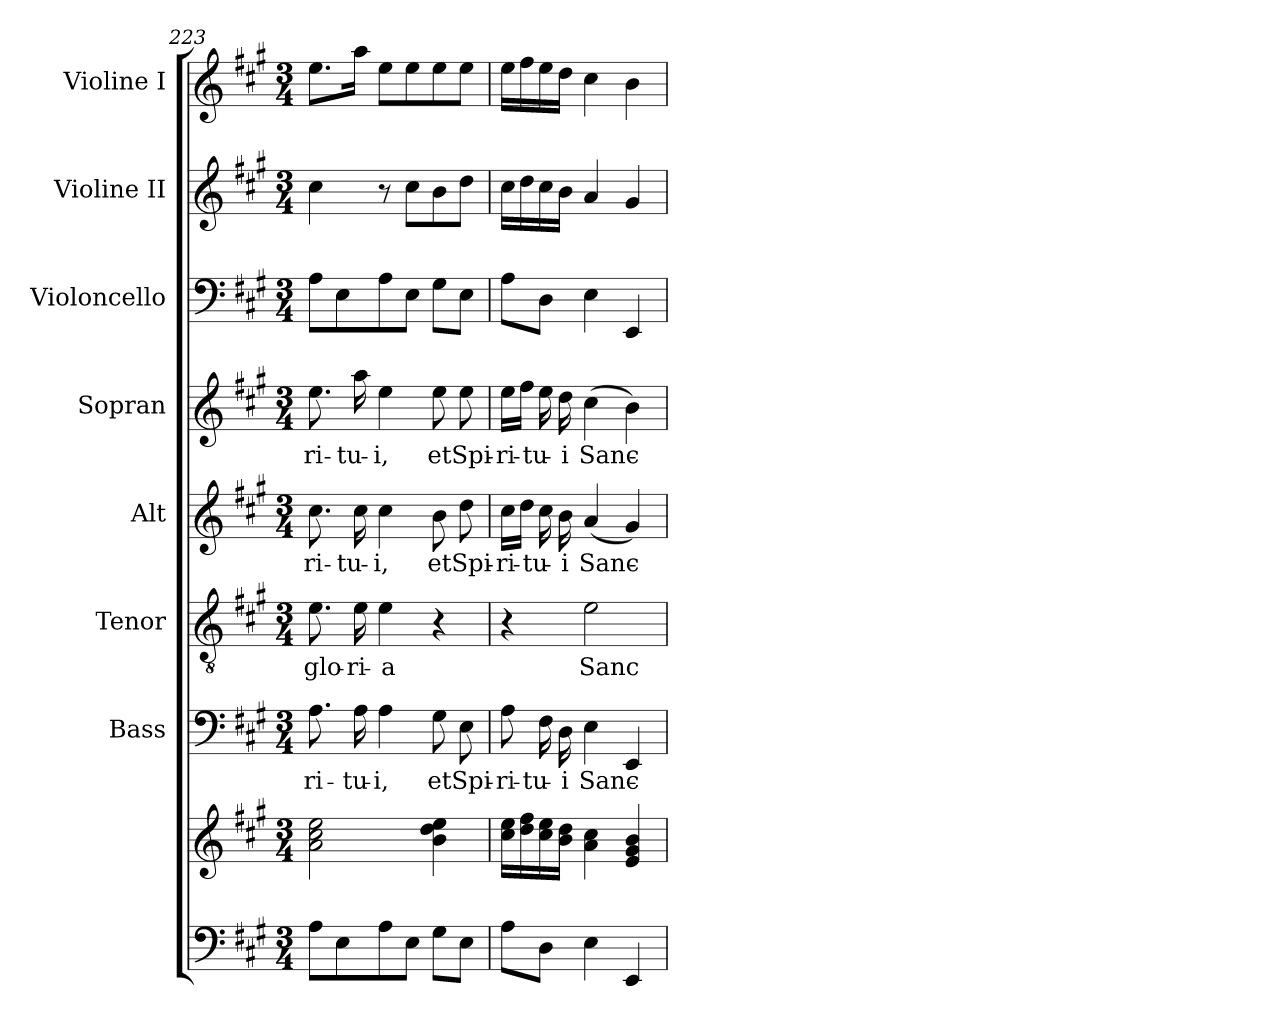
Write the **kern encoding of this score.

**kern	**kern	**kern	**text	**kern	**text	**kern	**text	**kern	**text	**kern	**kern	**kern
*part8	*part8	*part7	*part7	*part6	*part6	*part5	*part5	*part4	*part4	*part3	*part2	*part1
*staff9	*staff8	*staff7	*staff7	*staff6	*staff6	*staff5	*staff5	*staff4	*staff4	*staff3	*staff2	*staff1
*	*	*I"Bass	*	*I"Tenor	*	*I"Alt	*	*I"Sopran	*	*I"Violoncello	*I"Violine II	*I"Violine I
*	*	*I'B.	*	*I'T.	*	*I'A.	*	*I'S.	*	*I'Vc.	*I'Vl. II	*I'Vl. I
*clefF4	*clefG2	*clefF4	*	*clefGv2	*	*clefG2	*	*clefG2	*	*clefF4	*clefG2	*clefG2
*	*	*	*	*	*	*	*	*	*	*ITrd7c12	*	*
*k[f#c#g#]	*k[f#c#g#]	*k[f#c#g#]	*	*k[f#c#g#]	*	*k[f#c#g#]	*	*k[f#c#g#]	*	*k[f#c#g#]	*k[f#c#g#]	*k[f#c#g#]
*A:	*A:	*A:	*	*A:	*	*A:	*	*A:	*	*A:	*A:	*A:
*M3/4	*M3/4	*M3/4	*	*M3/4	*	*M3/4	*	*M3/4	*	*M3/4	*M3/4	*M3/4
=223	=223	=223	=223	=223	=223	=223	=223	=223	=223	=223	=223	=223
!	!	!	!LO:LY:b	!	!LO:LY:b	!	!LO:LY:b	!	!LO:LY:b	!	!	!
8A\L	2a\ 2cc#\ 2ee\	8.A\	-ri-	8.e\	glo-	8.cc#\	-ri-	8.ee\	-ri-	8AA\L	4cc#\	8.ee\L
8E\	.	.	.	.	.	.	.	.	.	8EE\	.	.
!	!	!	!LO:LY:b	!	!LO:LY:b	!	!LO:LY:b	!	!LO:LY:b	!	!	!
.	.	16A\	-tu-	16e\	-ri-	16cc#\	-tu-	16aa\	-tu-	.	.	16aa\Jk
!	!	!	!LO:LY:b	!	!LO:LY:b	!	!LO:LY:b	!	!LO:LY:b	!	!	!
8A\	.	4A\	-i,	4e\	-a	4cc#\	-i,	4ee\	-i,	8AA\	8r	8ee\L
8E\J	.	.	.	.	.	.	.	.	.	8EE\J	8cc#\L	8ee\
!	!	!	!LO:LY:b	!	!	!	!LO:LY:b	!	!LO:LY:b	!	!	!
8G#\L	4b\ 4dd\ 4ee\	8G#\	et	4r	.	8b\	et	8ee\	et	8GG#\L	8b\	8ee\
!	!	!	!LO:LY:b	!	!	!	!LO:LY:b	!	!LO:LY:b	!	!	!
8E\J	.	8E\	Spi-	.	.	8dd\	Spi-	8ee\	Spi-	8EE\J	8dd\J	8ee\J
=224	=224	=224	=224	=224	=224	=224	=224	=224	=224	=224	=224	=224
!	!	!	!LO:LY:b	!	!	!	!LO:LY:b	!	!LO:LY:b	!	!	!
8A\L	16cc#\ 16ee\LL	8A\	-ri-	4r	.	16cc#\LL	-ri-	16ee\LL	-ri-	8AA\L	16cc#\LL	16ee\LL
.	16dd\ 16ff#\	.	.	.	.	16dd\JJ	.	16ff#\JJ	.	.	16dd\	16ff#\
!	!	!	!LO:LY:b	!	!	!	!LO:LY:b	!	!LO:LY:b	!	!	!
8D\J	16cc#\ 16ee\	16F#\	-tu-	.	.	16cc#\	-tu-	16ee\	-tu-	8DD\J	16cc#\	16ee\
!	!	!	!LO:LY:b	!	!	!	!LO:LY:b	!	!LO:LY:b	!	!	!
.	16b\ 16dd\JJ	16D\	-i	.	.	16b\	-i	16dd\	-i	.	16b\JJ	16dd\JJ
!	!	!	!LO:LY:b	!	!LO:LY:b	!	!LO:LY:b	!	!LO:LY:b	!	!	!
4E\	4a\ 4cc#\	4E\	Sanc-	2e\	Sanc-	(<4a/	Sanc-	(>4cc#\	Sanc-	4EE\	4a/	4cc#\
4EE/	4e/ 4g#/ 4b/	4EE/	.	.	.	4g#/)	.	4b\)	.	4EEE/	4g#/	4b\
=	=	=	=	=	=	=	=	=	=	=	=	=
*-	*-	*-	*-	*-	*-	*-	*-	*-	*-	*-	*-	*-
